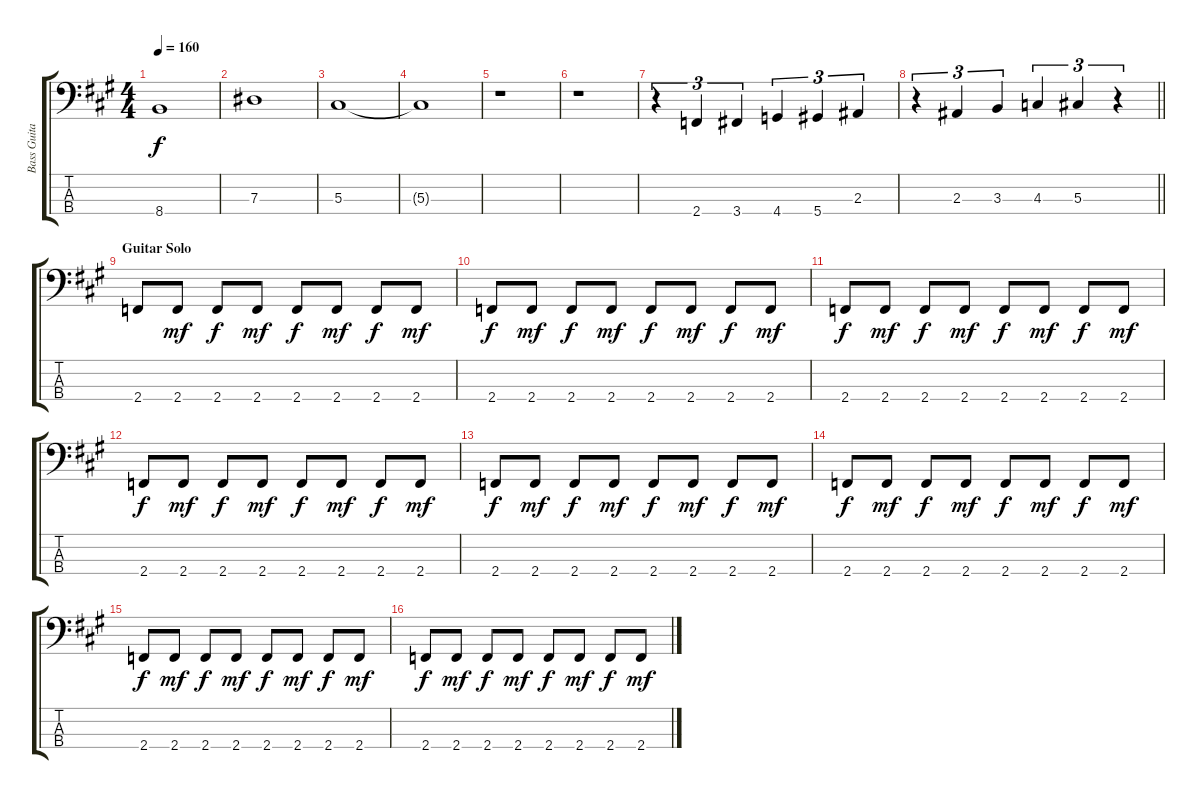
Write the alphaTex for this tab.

\track ("Bass Guitar" "Bass Guita") {instrument electricbassfinger}
\staff {score tabs}
\tuning (Gb2 Db2 Ab1 Eb1) {hide}
\ts (4 4)
\tempo 160
\clef f4
\ks a
8.4.1{dy f} |
7.3.1 |
5.3.1 |
5.3{t}.1 |
r.1 |
r.1 |
r.4{tu (3 2)} 2.4.4{tu (3 2)} 3.4.4{tu (3 2)} 4.4.4{tu (3 2)} 5.4.4{tu (3 2)} 2.3.4{tu (3 2)} |
\barLineRight lightlight
r.4{tu (3 2)} 2.3.4{tu (3 2)} 3.3.4{tu (3 2)} 4.3.4{tu (3 2)} 5.3.4{tu (3 2)} r.4{tu (3 2)} |
\section ("" "Guitar Solo")
2.4.8 2.4.8{dy mf} 2.4.8{dy f} 2.4.8{dy mf} 2.4.8{dy f} 2.4.8{dy mf} 2.4.8{dy f} 2.4.8{dy mf} |
2.4.8{dy f} 2.4.8{dy mf} 2.4.8{dy f} 2.4.8{dy mf} 2.4.8{dy f} 2.4.8{dy mf} 2.4.8{dy f} 2.4.8{dy mf} |
2.4.8{dy f} 2.4.8{dy mf} 2.4.8{dy f} 2.4.8{dy mf} 2.4.8{dy f} 2.4.8{dy mf} 2.4.8{dy f} 2.4.8{dy mf} |
2.4.8{dy f} 2.4.8{dy mf} 2.4.8{dy f} 2.4.8{dy mf} 2.4.8{dy f} 2.4.8{dy mf} 2.4.8{dy f} 2.4.8{dy mf} |
2.4.8{dy f} 2.4.8{dy mf} 2.4.8{dy f} 2.4.8{dy mf} 2.4.8{dy f} 2.4.8{dy mf} 2.4.8{dy f} 2.4.8{dy mf} |
2.4.8{dy f} 2.4.8{dy mf} 2.4.8{dy f} 2.4.8{dy mf} 2.4.8{dy f} 2.4.8{dy mf} 2.4.8{dy f} 2.4.8{dy mf} |
2.4.8{dy f} 2.4.8{dy mf} 2.4.8{dy f} 2.4.8{dy mf} 2.4.8{dy f} 2.4.8{dy mf} 2.4.8{dy f} 2.4.8{dy mf} |
2.4.8{dy f} 2.4.8{dy mf} 2.4.8{dy f} 2.4.8{dy mf} 2.4.8{dy f} 2.4.8{dy mf} 2.4.8{dy f} 2.4.8{dy mf}
